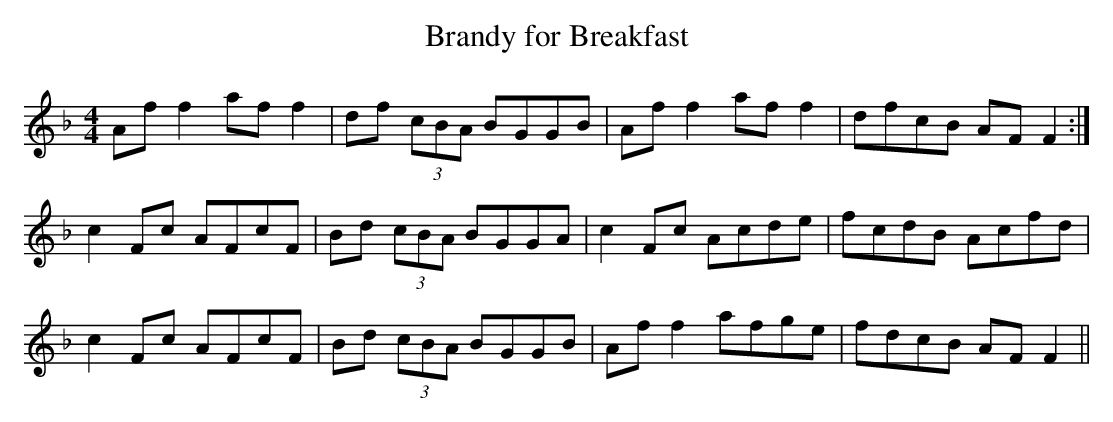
X:1
T: Brandy for Breakfast
L: 1/8
M: 4/4
K: F
Af f2 af f2|df (3cBA BGGB|Af f2 af f2|dfcB AF F2 :|
c2 Fc AFcF|Bd (3cBA BGGA|c2 Fc Acde|fcdB Acfd|
c2 Fc AFcF|Bd (3cBA BGGB|Af f2 afge|fdcB AF F2 ||
